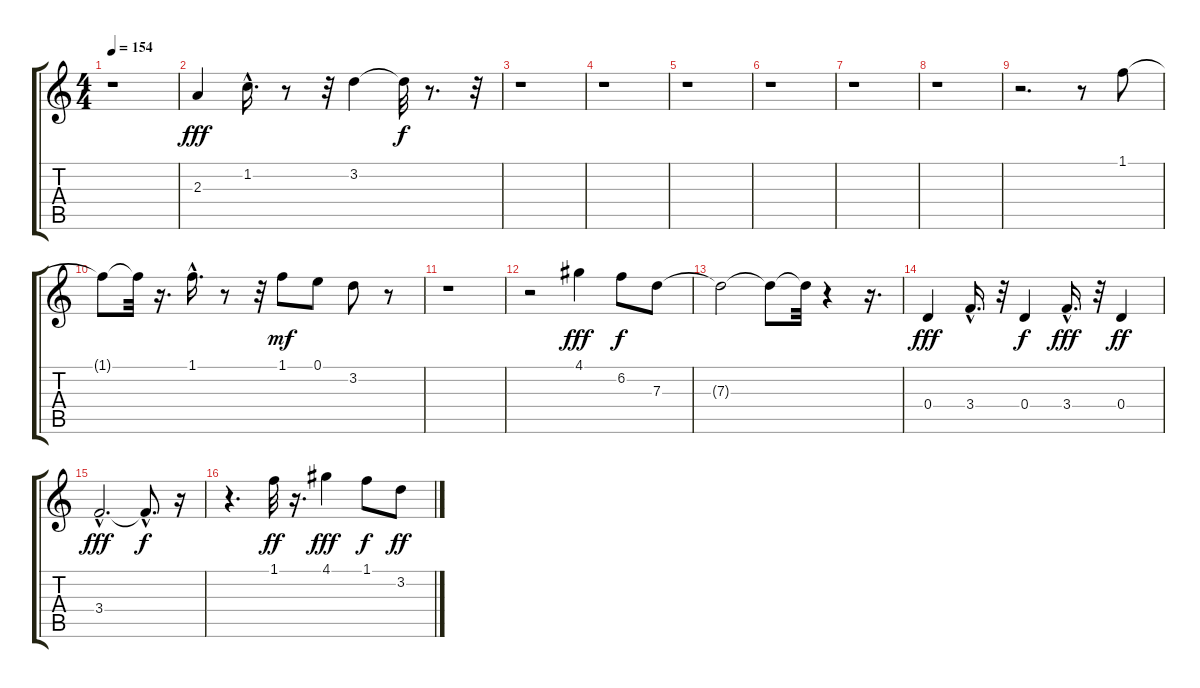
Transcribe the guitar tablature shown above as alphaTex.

\track "" {instrument electricbasspick}
\staff {score tabs}
\tuning (E4 B3 G3 D3 A2 E2) {hide}
\ts (4 4)
\tempo 154
\clef g2
\ks c
r.1{dy fff} |
2.3.4 1.2{hac}.16{d} r.8 r.32 3.2.4 3.2{t}.32{dy f} r.8{d} r.32 |
r.1 |
r.1 |
r.1 |
r.1 |
r.1 |
r.1 |
r.2{d} r.8 1.1.8 |
1.1{t}.8 1.1{t}.32 r.16{d} 1.1{hac}.16{d} r.8 r.32 1.1.8{dy mf} 0.1.8 3.2.8 r.8 |
r.1 |
r.2 4.1.4{dy fff} 6.2.8{dy f} 7.3.8 |
7.3{t}.2 7.3{t}.8 7.3{t}.32 r.4 r.16{d} |
0.4.4{dy fff} 3.4{hac}.16{d} r.32 0.4.4{dy f} 3.4{hac}.16{d dy fff} r.32 0.4.4{dy ff} |
3.4{hac}.2{d dy fff} 3.4{hac t}.8{d dy f} r.16 |
r.4{d} 1.1.32{dy ff} r.16{d} 4.1.4{dy fff} 1.1.8{dy f} 3.2.8{dy ff}
